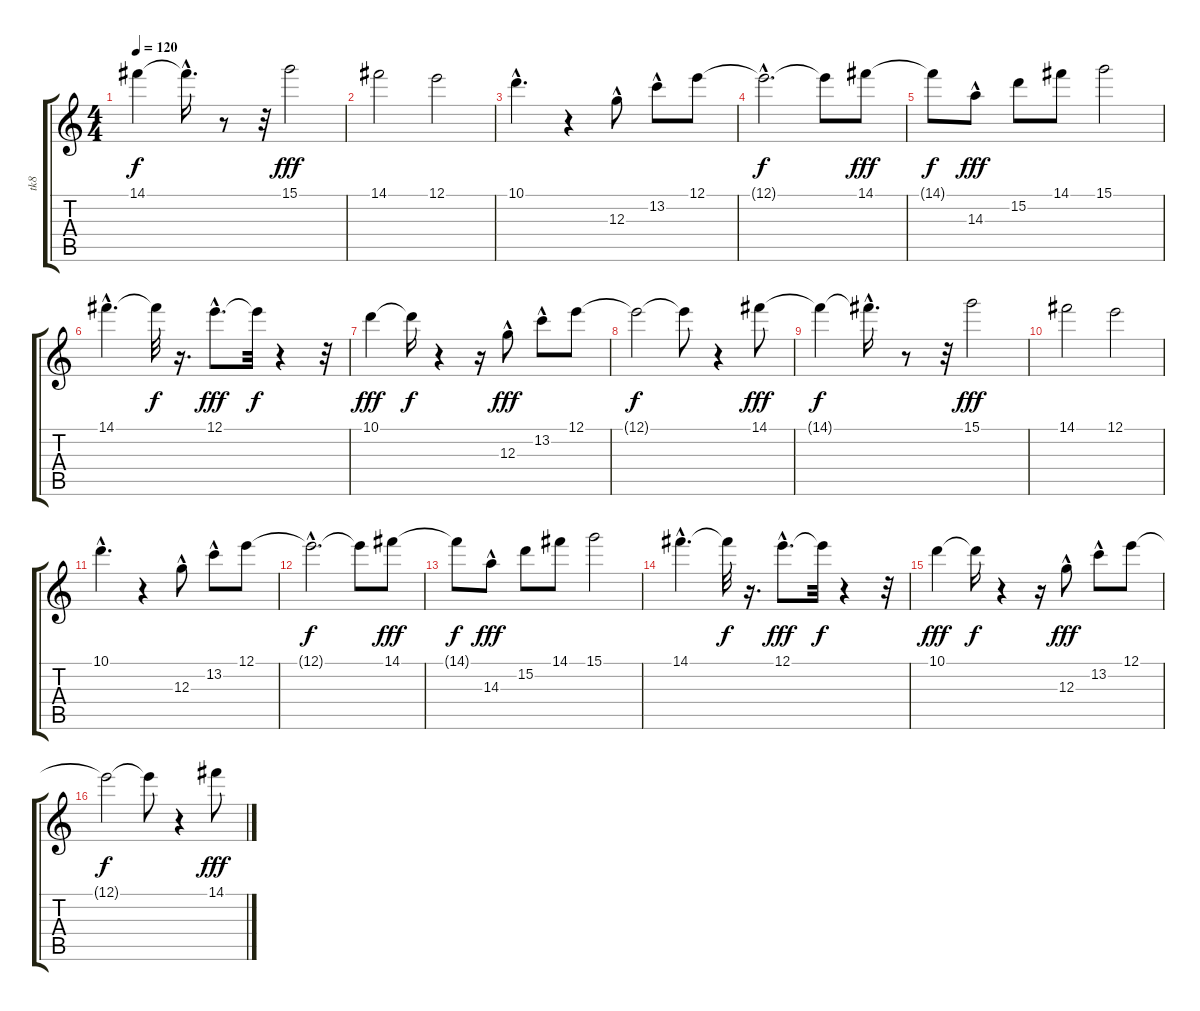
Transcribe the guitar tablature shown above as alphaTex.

\track ("tk8" "tk8") {instrument electricguitarclean}
\staff {score tabs}
\tuning (E4 B3 G3 D3 A2 E2) {hide}
\ts (4 4)
\tempo 120
\clef g2
\ks c
14.1{t}.4{dy f} 14.1{hac t}.16{d} r.8 r.32 15.1.2{dy fff} |
14.1.2 12.1.2 |
10.1{hac}.4{d} r.4 12.3{hac}.8 13.2{hac}.8 12.1.8 |
12.1{hac t}.2{d dy f} 12.1{t}.8 14.1.8{dy fff} |
14.1{t}.8{dy f} 14.3{hac}.8{dy fff} 15.2.8 14.1.8 15.1.2 |
14.1{hac}.4{d} 14.1{t}.32{dy f} r.16{d} 12.1{hac}.8{d dy fff} 12.1{t}.32{dy f} r.4 r.32 |
10.1.4{dy fff} 10.1{t}.16{dy f} r.4 r.16 12.3{hac}.8{dy fff} 13.2{hac}.8 12.1.8 |
12.1{t}.2{dy f} 12.1{t}.8 r.4 14.1.8{dy fff} |
14.1{t}.4{dy f} 14.1{hac t}.16{d} r.8 r.32 15.1.2{dy fff} |
14.1.2 12.1.2 |
10.1{hac}.4{d} r.4 12.3{hac}.8 13.2{hac}.8 12.1.8 |
12.1{hac t}.2{d dy f} 12.1{t}.8 14.1.8{dy fff} |
14.1{t}.8{dy f} 14.3{hac}.8{dy fff} 15.2.8 14.1.8 15.1.2 |
14.1{hac}.4{d} 14.1{t}.32{dy f} r.16{d} 12.1{hac}.8{d dy fff} 12.1{t}.32{dy f} r.4 r.32 |
10.1.4{dy fff} 10.1{t}.16{dy f} r.4 r.16 12.3{hac}.8{dy fff} 13.2{hac}.8 12.1.8 |
12.1{t}.2{dy f} 12.1{t}.8 r.4 14.1.8{dy fff}
